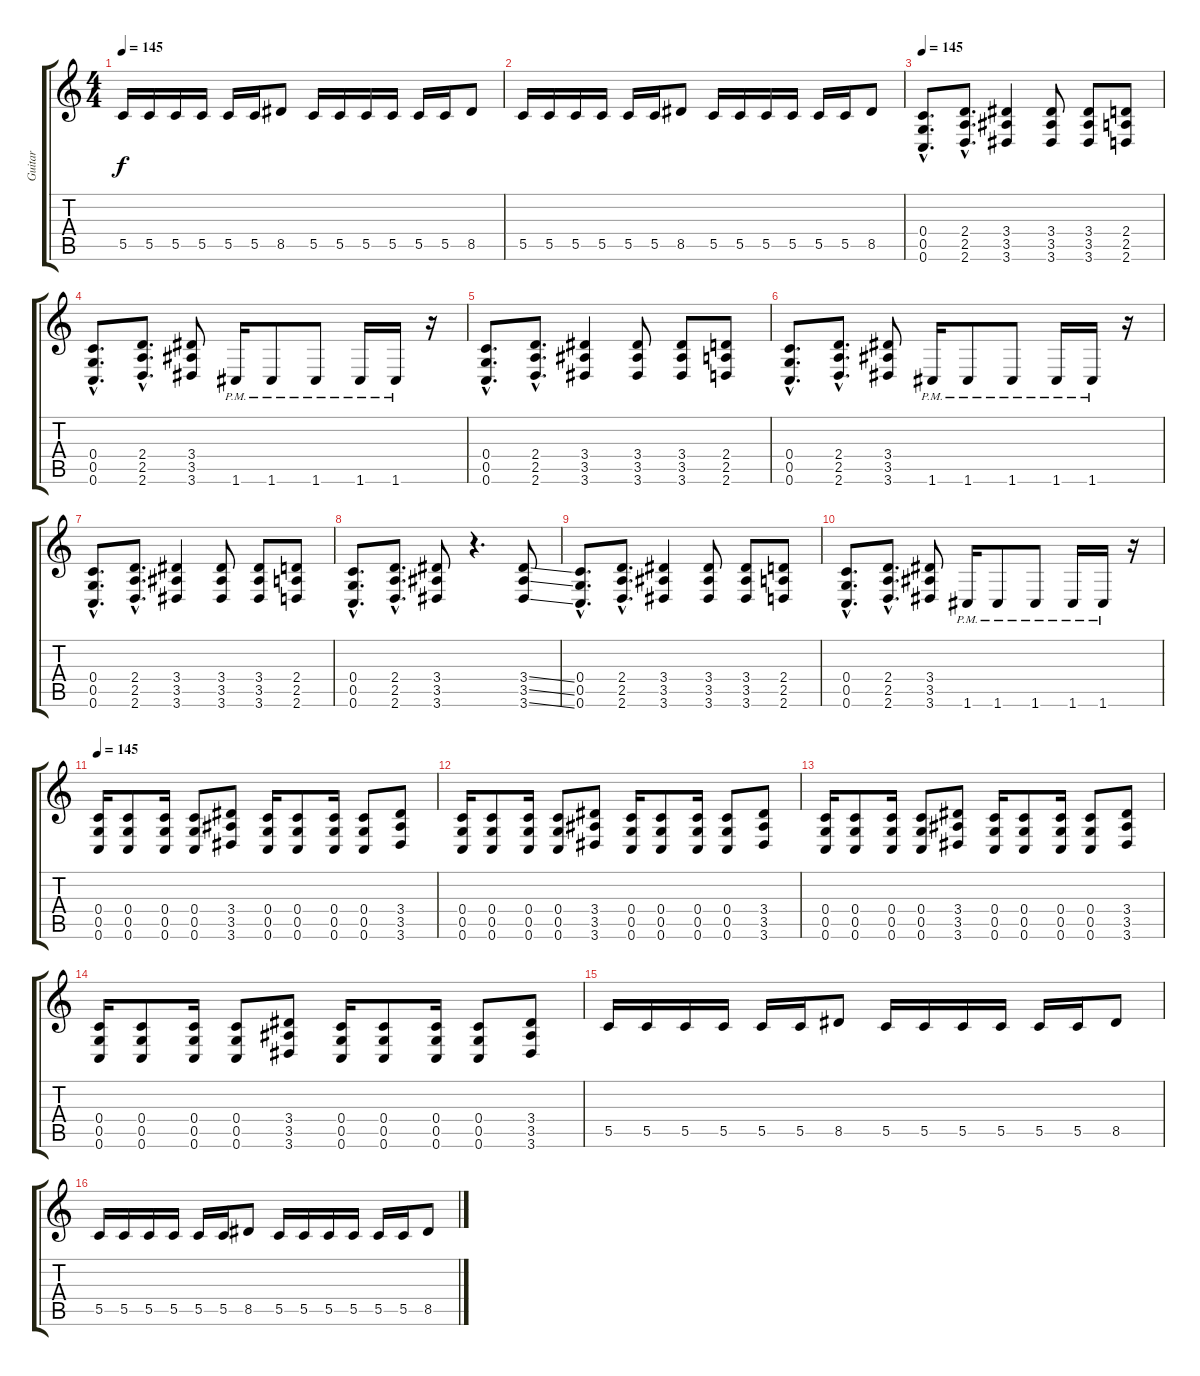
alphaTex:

\track ("Guitar" "Guitar") {instrument distortionguitar}
\staff {score tabs}
\tuning (D4 A3 F3 C3 G2 C2) {hide}
\ts (4 4)
\tempo 145
\clef g2
\ks c
5.5.16{dy f} 5.5.16 5.5.16 5.5.16 5.5.16 5.5.16 8.5.8 5.5.16 5.5.16 5.5.16 5.5.16 5.5.16 5.5.16 8.5.8 |
5.5.16 5.5.16 5.5.16 5.5.16 5.5.16 5.5.16 8.5.8 5.5.16 5.5.16 5.5.16 5.5.16 5.5.16 5.5.16 8.5.8 |
\tempo 145
(0.4{hac} 0.5{hac} 0.6{hac}).8{d} (2.4{hac} 2.5{hac} 2.6{hac}).8{d} (3.4 3.5 3.6).4 (3.4 3.5 3.6).8 (3.4 3.5 3.6).8 (2.4 2.5 2.6).8 |
(0.4{hac} 0.5{hac} 0.6{hac}).8{d} (2.4{hac} 2.5{hac} 2.6{hac}).8{d} (3.4 3.5 3.6).8 1.6{pm}.16 1.6{pm}.8 1.6{pm}.8 1.6{pm}.16 1.6{pm}.16 r.16 |
(0.4{hac} 0.5{hac} 0.6{hac}).8{d} (2.4{hac} 2.5{hac} 2.6{hac}).8{d} (3.4 3.5 3.6).4 (3.4 3.5 3.6).8 (3.4 3.5 3.6).8 (2.4 2.5 2.6).8 |
(0.4{hac} 0.5{hac} 0.6{hac}).8{d} (2.4{hac} 2.5{hac} 2.6{hac}).8{d} (3.4 3.5 3.6).8 1.6{pm}.16 1.6{pm}.8 1.6{pm}.8 1.6{pm}.16 1.6{pm}.16 r.16 |
(0.4{hac} 0.5{hac} 0.6{hac}).8{d} (2.4{hac} 2.5{hac} 2.6{hac}).8{d} (3.4 3.5 3.6).4 (3.4 3.5 3.6).8 (3.4 3.5 3.6).8 (2.4 2.5 2.6).8 |
(0.4{hac} 0.5{hac} 0.6{hac}).8{d} (2.4{hac} 2.5{hac} 2.6{hac}).8{d} (3.4 3.5 3.6).8 r.4{d} (3.4{ss} 3.5{ss} 3.6{ss}).8 |
(0.4{hac} 0.5{hac} 0.6{hac}).8{d} (2.4{hac} 2.5{hac} 2.6{hac}).8{d} (3.4 3.5 3.6).4 (3.4 3.5 3.6).8 (3.4 3.5 3.6).8 (2.4 2.5 2.6).8 |
(0.4{hac} 0.5{hac} 0.6{hac}).8{d} (2.4{hac} 2.5{hac} 2.6{hac}).8{d} (3.4 3.5 3.6).8 1.6{pm}.16 1.6{pm}.8 1.6{pm}.8 1.6{pm}.16 1.6{pm}.16 r.16 |
\tempo 145
(0.4 0.5 0.6).16 (0.4 0.5 0.6).8 (0.4 0.5 0.6).16 (0.4 0.5 0.6).8 (3.4 3.5 3.6).8 (0.4 0.5 0.6).16 (0.4 0.5 0.6).8 (0.4 0.5 0.6).16 (0.4 0.5 0.6).8 (3.4 3.5 3.6).8 |
(0.4 0.5 0.6).16 (0.4 0.5 0.6).8 (0.4 0.5 0.6).16 (0.4 0.5 0.6).8 (3.4 3.5 3.6).8 (0.4 0.5 0.6).16 (0.4 0.5 0.6).8 (0.4 0.5 0.6).16 (0.4 0.5 0.6).8 (3.4 3.5 3.6).8 |
(0.4 0.5 0.6).16 (0.4 0.5 0.6).8 (0.4 0.5 0.6).16 (0.4 0.5 0.6).8 (3.4 3.5 3.6).8 (0.4 0.5 0.6).16 (0.4 0.5 0.6).8 (0.4 0.5 0.6).16 (0.4 0.5 0.6).8 (3.4 3.5 3.6).8 |
(0.4 0.5 0.6).16 (0.4 0.5 0.6).8 (0.4 0.5 0.6).16 (0.4 0.5 0.6).8 (3.4 3.5 3.6).8 (0.4 0.5 0.6).16 (0.4 0.5 0.6).8 (0.4 0.5 0.6).16 (0.4 0.5 0.6).8 (3.4 3.5 3.6).8 |
5.5.16 5.5.16 5.5.16 5.5.16 5.5.16 5.5.16 8.5.8 5.5.16 5.5.16 5.5.16 5.5.16 5.5.16 5.5.16 8.5.8 |
5.5.16 5.5.16 5.5.16 5.5.16 5.5.16 5.5.16 8.5.8 5.5.16 5.5.16 5.5.16 5.5.16 5.5.16 5.5.16 8.5.8
